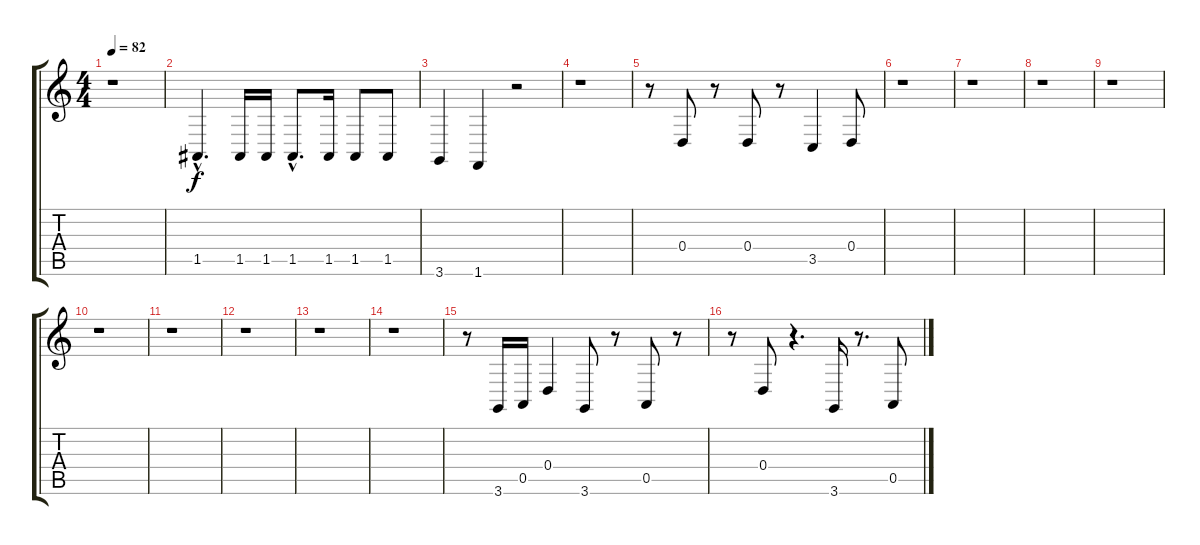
\track "" {instrument timpani}
\staff {score tabs}
\tuning (E4 B3 G3 D3 A2 E2) {hide}
\ts (4 4)
\tempo 82
\clef g2
\ks c
r.1{dy f} |
1.5{hac}.4{d} 1.5.16 1.5.16 1.5{hac}.8{d} 1.5.16 1.5.8 1.5.8 |
3.6.4 1.6.4 r.2 |
r.1 |
r.8 0.4.8 r.8 0.4.8 r.8 3.5.4 0.4.8 |
r.1 |
r.1 |
r.1 |
r.1 |
r.1 |
r.1 |
r.1 |
r.1 |
r.1 |
r.8 3.6.16 0.5.16 0.4.4 3.6.8 r.8 0.5.8 r.8 |
r.8 0.4.8 r.4{d} 3.6.16 r.8{d} 0.5.8
